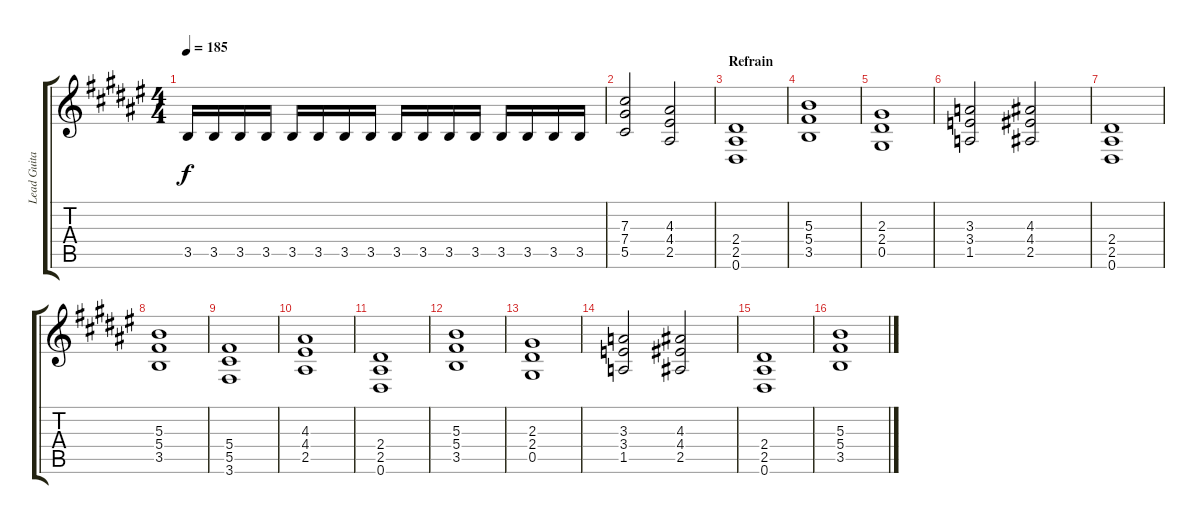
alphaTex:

\track ("Lead Guitar" "Lead Guita") {instrument distortionguitar}
\staff {score tabs}
\tuning (Eb4 Bb3 Gb3 Db3 Ab2 Eb2) {hide}
\ts (4 4)
\tempo 185
\clef g2
\ks d#minor
3.5.16{dy f} 3.5.16 3.5.16 3.5.16 3.5.16 3.5.16 3.5.16 3.5.16 3.5.16 3.5.16 3.5.16 3.5.16 3.5.16 3.5.16 3.5.16 3.5.16 |
(7.3 7.4 5.5).2 (4.3 4.4 2.5).2 |
\section ("" "Refrain")
(2.4 2.5 0.6).1 |
(5.3 5.4 3.5).1 |
(2.3 2.4 0.5).1 |
(3.3 3.4 1.5).2 (4.3 4.4 2.5).2 |
(2.4 2.5 0.6).1 |
(5.3 5.4 3.5).1 |
(5.4 5.5 3.6).1 |
(4.3 4.4 2.5).1 |
(2.4 2.5 0.6).1 |
(5.3 5.4 3.5).1 |
(2.3 2.4 0.5).1 |
(3.3 3.4 1.5).2 (4.3 4.4 2.5).2 |
(2.4 2.5 0.6).1 |
(5.3 5.4 3.5).1
